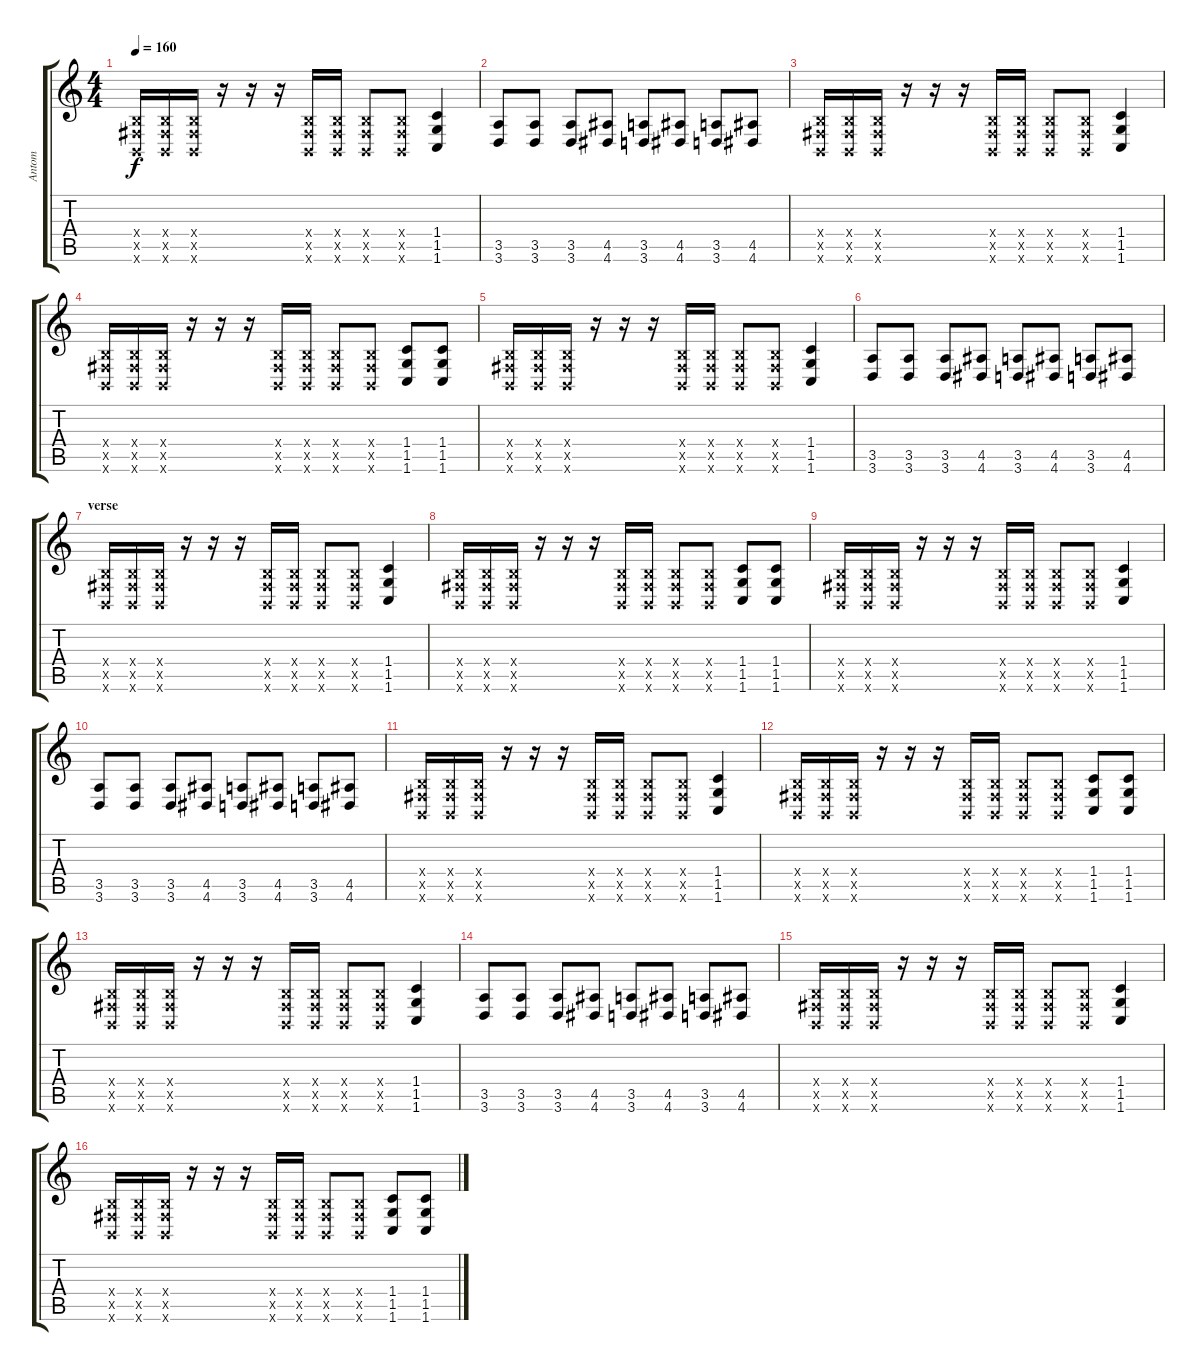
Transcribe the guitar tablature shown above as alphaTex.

\track ("Antom" "Antom") {instrument overdrivenguitar}
\staff {score tabs}
\tuning (Db4 Ab3 E3 B2 Gb2 B1) {hide}
\ts (4 4)
\tempo 160
\clef g2
\ks c
(0.4{x} 0.5{x} 0.6{x}).16{dy f} (0.4{x} 0.5{x} 0.6{x}).16 (0.4{x} 0.5{x} 0.6{x}).16 r.16 r.16 r.16 (0.4{x} 0.5{x} 0.6{x}).16 (0.4{x} 0.5{x} 0.6{x}).16 (0.4{x} 0.5{x} 0.6{x}).8 (0.4{x} 0.5{x} 0.6{x}).8 (1.4 1.5 1.6).4 |
(3.5 3.6).8 (3.5 3.6).8 (3.5 3.6).8 (4.5 4.6).8 (3.5 3.6).8 (4.5 4.6).8 (3.5 3.6).8 (4.5 4.6).8 |
(0.4{x} 0.5{x} 0.6{x}).16 (0.4{x} 0.5{x} 0.6{x}).16 (0.4{x} 0.5{x} 0.6{x}).16 r.16 r.16 r.16 (0.4{x} 0.5{x} 0.6{x}).16 (0.4{x} 0.5{x} 0.6{x}).16 (0.4{x} 0.5{x} 0.6{x}).8 (0.4{x} 0.5{x} 0.6{x}).8 (1.4 1.5 1.6).4 |
(0.4{x} 0.5{x} 0.6{x}).16 (0.4{x} 0.5{x} 0.6{x}).16 (0.4{x} 0.5{x} 0.6{x}).16 r.16 r.16 r.16 (0.4{x} 0.5{x} 0.6{x}).16 (0.4{x} 0.5{x} 0.6{x}).16 (0.4{x} 0.5{x} 0.6{x}).8 (0.4{x} 0.5{x} 0.6{x}).8 (1.4 1.5 1.6).8 (1.4 1.5 1.6).8 |
(0.4{x} 0.5{x} 0.6{x}).16 (0.4{x} 0.5{x} 0.6{x}).16 (0.4{x} 0.5{x} 0.6{x}).16 r.16 r.16 r.16 (0.4{x} 0.5{x} 0.6{x}).16 (0.4{x} 0.5{x} 0.6{x}).16 (0.4{x} 0.5{x} 0.6{x}).8 (0.4{x} 0.5{x} 0.6{x}).8 (1.4 1.5 1.6).4 |
(3.5 3.6).8 (3.5 3.6).8 (3.5 3.6).8 (4.5 4.6).8 (3.5 3.6).8 (4.5 4.6).8 (3.5 3.6).8 (4.5 4.6).8 |
\section ("" "verse")
(0.4{x} 0.5{x} 0.6{x}).16 (0.4{x} 0.5{x} 0.6{x}).16 (0.4{x} 0.5{x} 0.6{x}).16 r.16 r.16 r.16 (0.4{x} 0.5{x} 0.6{x}).16 (0.4{x} 0.5{x} 0.6{x}).16 (0.4{x} 0.5{x} 0.6{x}).8 (0.4{x} 0.5{x} 0.6{x}).8 (1.4 1.5 1.6).4 |
(0.4{x} 0.5{x} 0.6{x}).16 (0.4{x} 0.5{x} 0.6{x}).16 (0.4{x} 0.5{x} 0.6{x}).16 r.16 r.16 r.16 (0.4{x} 0.5{x} 0.6{x}).16 (0.4{x} 0.5{x} 0.6{x}).16 (0.4{x} 0.5{x} 0.6{x}).8 (0.4{x} 0.5{x} 0.6{x}).8 (1.4 1.5 1.6).8 (1.4 1.5 1.6).8 |
(0.4{x} 0.5{x} 0.6{x}).16 (0.4{x} 0.5{x} 0.6{x}).16 (0.4{x} 0.5{x} 0.6{x}).16 r.16 r.16 r.16 (0.4{x} 0.5{x} 0.6{x}).16 (0.4{x} 0.5{x} 0.6{x}).16 (0.4{x} 0.5{x} 0.6{x}).8 (0.4{x} 0.5{x} 0.6{x}).8 (1.4 1.5 1.6).4 |
(3.5 3.6).8 (3.5 3.6).8 (3.5 3.6).8 (4.5 4.6).8 (3.5 3.6).8 (4.5 4.6).8 (3.5 3.6).8 (4.5 4.6).8 |
(0.4{x} 0.5{x} 0.6{x}).16 (0.4{x} 0.5{x} 0.6{x}).16 (0.4{x} 0.5{x} 0.6{x}).16 r.16 r.16 r.16 (0.4{x} 0.5{x} 0.6{x}).16 (0.4{x} 0.5{x} 0.6{x}).16 (0.4{x} 0.5{x} 0.6{x}).8 (0.4{x} 0.5{x} 0.6{x}).8 (1.4 1.5 1.6).4 |
(0.4{x} 0.5{x} 0.6{x}).16 (0.4{x} 0.5{x} 0.6{x}).16 (0.4{x} 0.5{x} 0.6{x}).16 r.16 r.16 r.16 (0.4{x} 0.5{x} 0.6{x}).16 (0.4{x} 0.5{x} 0.6{x}).16 (0.4{x} 0.5{x} 0.6{x}).8 (0.4{x} 0.5{x} 0.6{x}).8 (1.4 1.5 1.6).8 (1.4 1.5 1.6).8 |
(0.4{x} 0.5{x} 0.6{x}).16 (0.4{x} 0.5{x} 0.6{x}).16 (0.4{x} 0.5{x} 0.6{x}).16 r.16 r.16 r.16 (0.4{x} 0.5{x} 0.6{x}).16 (0.4{x} 0.5{x} 0.6{x}).16 (0.4{x} 0.5{x} 0.6{x}).8 (0.4{x} 0.5{x} 0.6{x}).8 (1.4 1.5 1.6).4 |
(3.5 3.6).8 (3.5 3.6).8 (3.5 3.6).8 (4.5 4.6).8 (3.5 3.6).8 (4.5 4.6).8 (3.5 3.6).8 (4.5 4.6).8 |
(0.4{x} 0.5{x} 0.6{x}).16 (0.4{x} 0.5{x} 0.6{x}).16 (0.4{x} 0.5{x} 0.6{x}).16 r.16 r.16 r.16 (0.4{x} 0.5{x} 0.6{x}).16 (0.4{x} 0.5{x} 0.6{x}).16 (0.4{x} 0.5{x} 0.6{x}).8 (0.4{x} 0.5{x} 0.6{x}).8 (1.4 1.5 1.6).4 |
(0.4{x} 0.5{x} 0.6{x}).16 (0.4{x} 0.5{x} 0.6{x}).16 (0.4{x} 0.5{x} 0.6{x}).16 r.16 r.16 r.16 (0.4{x} 0.5{x} 0.6{x}).16 (0.4{x} 0.5{x} 0.6{x}).16 (0.4{x} 0.5{x} 0.6{x}).8 (0.4{x} 0.5{x} 0.6{x}).8 (1.4 1.5 1.6).8 (1.4 1.5 1.6).8
